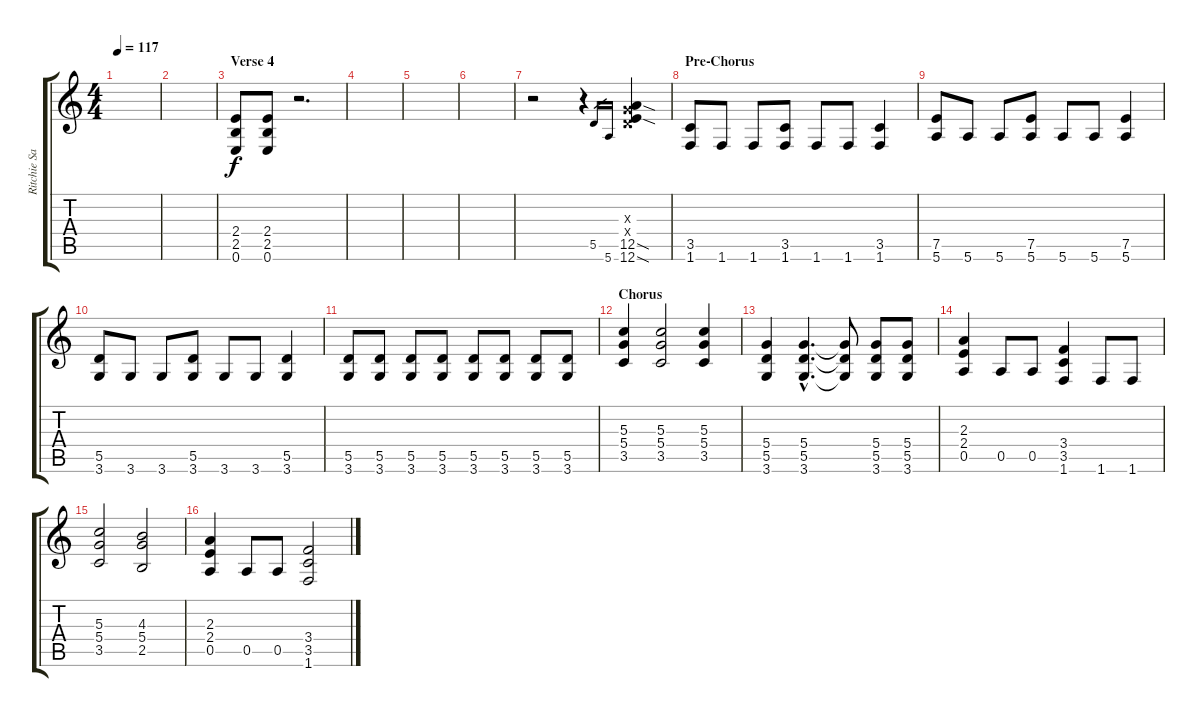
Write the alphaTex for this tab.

\track ("Ritchie Sambora" "Ritchie Sa") {instrument overdrivenguitar}
\staff {score tabs}
\tuning (E4 B3 G3 D3 A2 E2) {hide}
\ts (4 4)
\tempo 117
\clef g2
\ks c
|
|
\section ("" "Verse 4")
(2.4 2.5 0.6).8 (2.4 2.5 0.6).8 r.2{d} |
|
|
|
r.2 r.4 5.5.16{gr} 5.6.16{gr} (0.3{x} 0.4{x} 12.5{sod} 12.6{sod}).4 |
\section ("" "Pre-Chorus")
(3.5 1.6).8{volume 11 balance 11} 1.6.8 1.6.8 (3.5 1.6).8 1.6.8 1.6.8 (3.5 1.6).4 |
(7.5 5.6).8 5.6.8 5.6.8 (7.5 5.6).8 5.6.8 5.6.8 (7.5 5.6).4 |
(5.5 3.6).8 3.6.8 3.6.8 (5.5 3.6).8 3.6.8 3.6.8 (5.5 3.6).4 |
(5.5 3.6).8 (5.5 3.6).8 (5.5 3.6).8 (5.5 3.6).8 (5.5 3.6).8 (5.5 3.6).8 (5.5 3.6).8 (5.5 3.6).8 |
\section ("" "Chorus")
(5.3 5.4 3.5).4{balance 11} (5.3 5.4 3.5).2 (5.3 5.4 3.5).4 |
(5.4 5.5 3.6).4 (5.4{hac} 5.5{hac} 3.6{hac}).4{d} (5.4{t} 5.5{t} 3.6{t}).8 (5.4 5.5 3.6).8 (5.4 5.5 3.6).8 |
(2.3 2.4 0.5).4 0.5.8 0.5.8 (3.4 3.5 1.6).4 1.6.8 1.6.8 |
(5.3 5.4 3.5).2 (4.3 5.4 2.5).2 |
(2.3 2.4 0.5).4 0.5.8 0.5.8 (3.4 3.5 1.6).2
